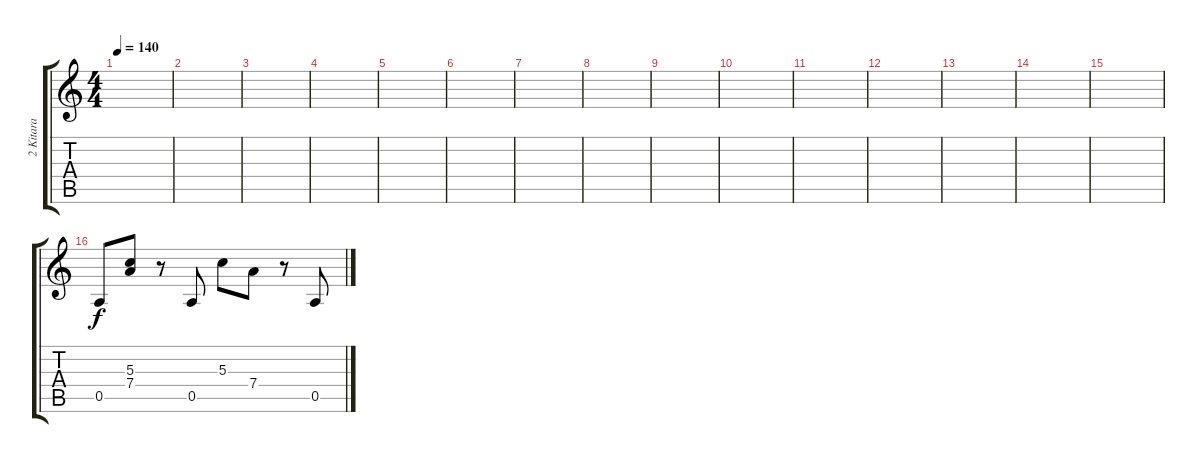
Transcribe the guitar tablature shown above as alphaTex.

\track ("2 Kitara" "2 Kitara") {instrument distortionguitar}
\staff {score tabs}
\tuning (E4 B3 G3 D3 A2 E2) {hide}
\ts (4 4)
\tempo 140
\clef g2
\ks c
|
|
|
|
|
|
|
|
|
|
|
|
|
|
|
0.5.8 (5.3 7.4).8 r.8 0.5.8 5.3.8 7.4.8 r.8 0.5.8
